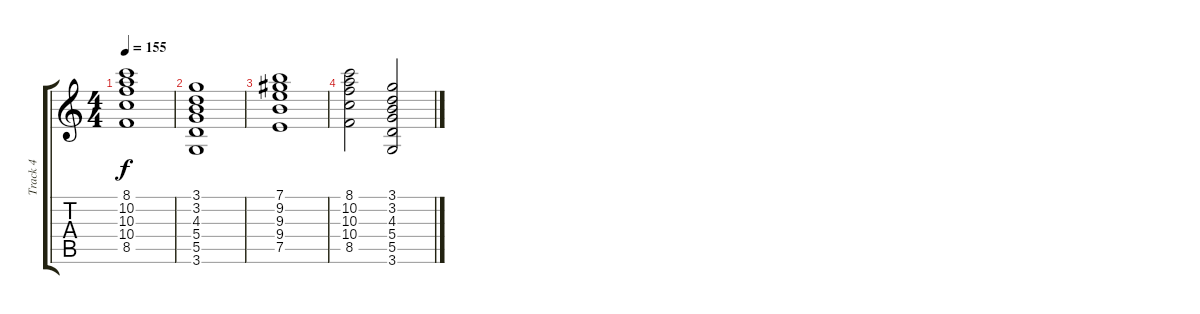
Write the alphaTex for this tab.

\track ("Track 4" "Track 4") {instrument distortionguitar}
\staff {score tabs}
\tuning (E4 B3 G3 D3 A2 E2) {hide}
\ts (4 4)
\tempo 155
\clef g2
\ks c
(8.1 10.2 10.3 10.4 8.5).1{dy f} |
(3.1 3.2 4.3 5.4 5.5 3.6).1 |
(7.1 9.2 9.3 9.4 7.5).1 |
(8.1 10.2 10.3 10.4 8.5).2 (3.1 3.2 4.3 5.4 5.5 3.6).2
